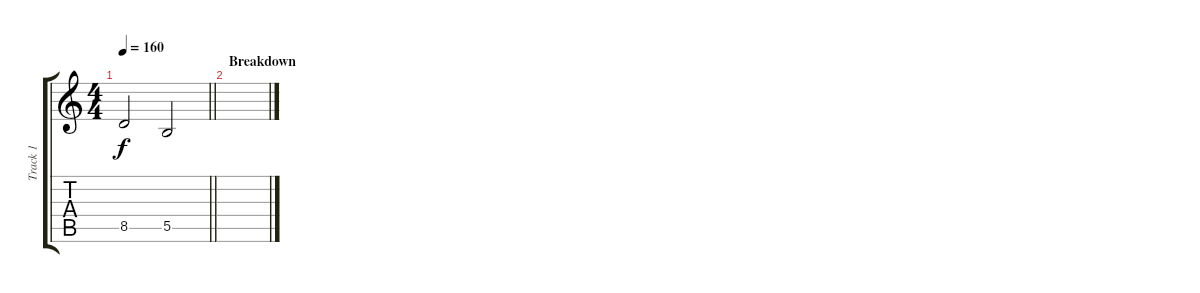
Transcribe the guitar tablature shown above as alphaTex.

\track ("Track 1" "Track 1") {instrument distortionguitar}
\staff {score tabs}
\tuning (Db4 Ab3 E3 B2 Gb2 B1) {hide}
\ts (4 4)
\tempo 160
\clef g2
\barLineRight lightlight
\ks c
8.5.2{dy f} 5.5.2 |
\section ("" "Breakdown")
